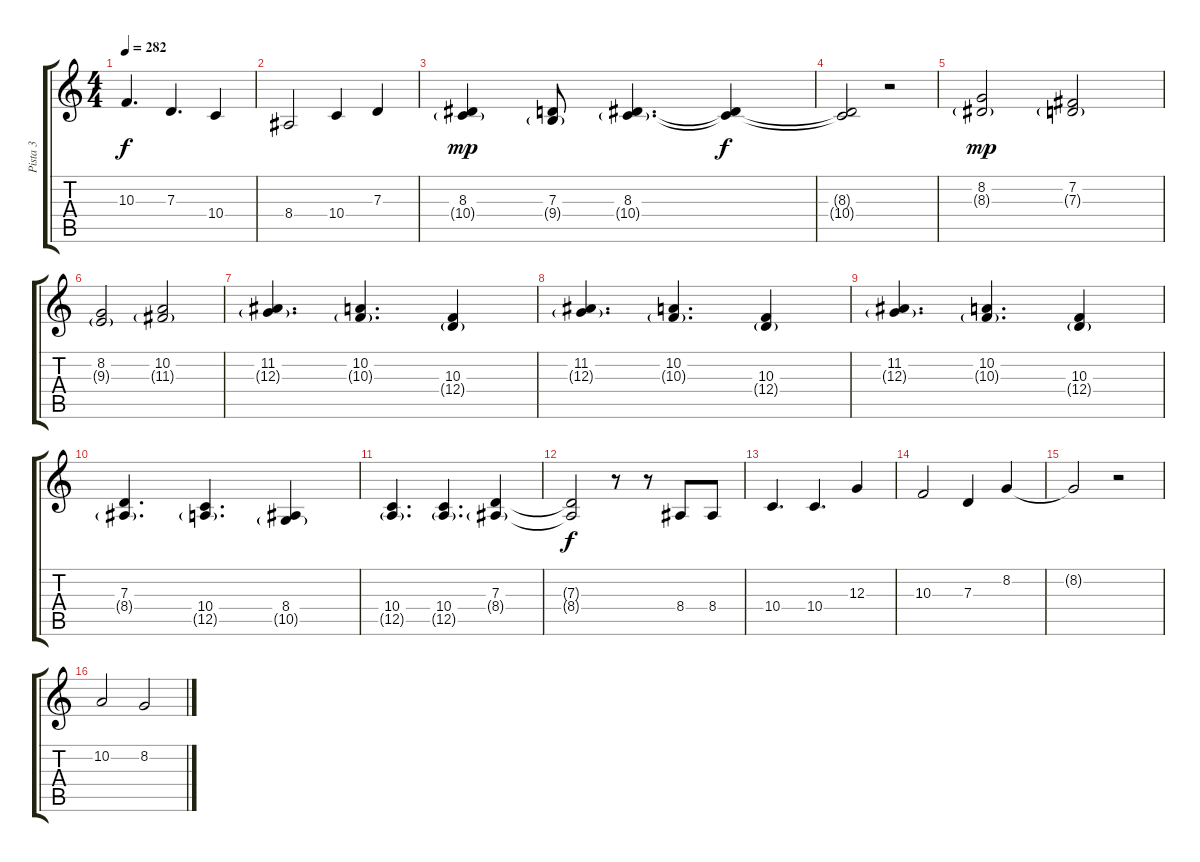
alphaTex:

\track ("Pista 3" "Pista 3") {instrument lead2sawtooth}
\staff {score tabs}
\tuning (E4 B3 G3 D3 A2 E2) {hide}
\ts (4 4)
\tempo 282
\clef g2
\ks c
10.3.4{d dy f} 7.3.4{d} 10.4.4 |
8.4.2 10.4.4 7.3.4 |
(8.3 10.4{g}).4{dy mp} (7.3 9.4{g}).8 (8.3 10.4{g}).4{d} (8.3{t} 10.4{t}).4{dy f} |
(8.3{t} 10.4{t}).2 r.2 |
(8.2 8.3{g}).2{dy mp} (7.2 7.3{g}).2 |
(8.2 9.3{g}).2 (10.2 11.3{g}).2 |
(11.2 12.3{g}).4{d} (10.2 10.3{g}).4{d} (10.3 12.4{g}).4 |
(11.2 12.3{g}).4{d} (10.2 10.3{g}).4{d} (10.3 12.4{g}).4 |
(11.2 12.3{g}).4{d} (10.2 10.3{g}).4{d} (10.3 12.4{g}).4 |
(7.3 8.4{g}).4{d} (10.4 12.5{g}).4{d} (8.4 10.5{g}).4 |
(10.4 12.5{g}).4{d} (10.4 12.5{g}).4{d} (7.3 8.4{g}).4 |
(7.3{t} 8.4{t}).2{dy f} r.8 r.8 8.4.8 8.4.8 |
10.4.4{d} 10.4.4{d} 12.3.4 |
10.3.2 7.3.4 8.2.4 |
8.2{t}.2 r.2 |
10.2.2 8.2.2
